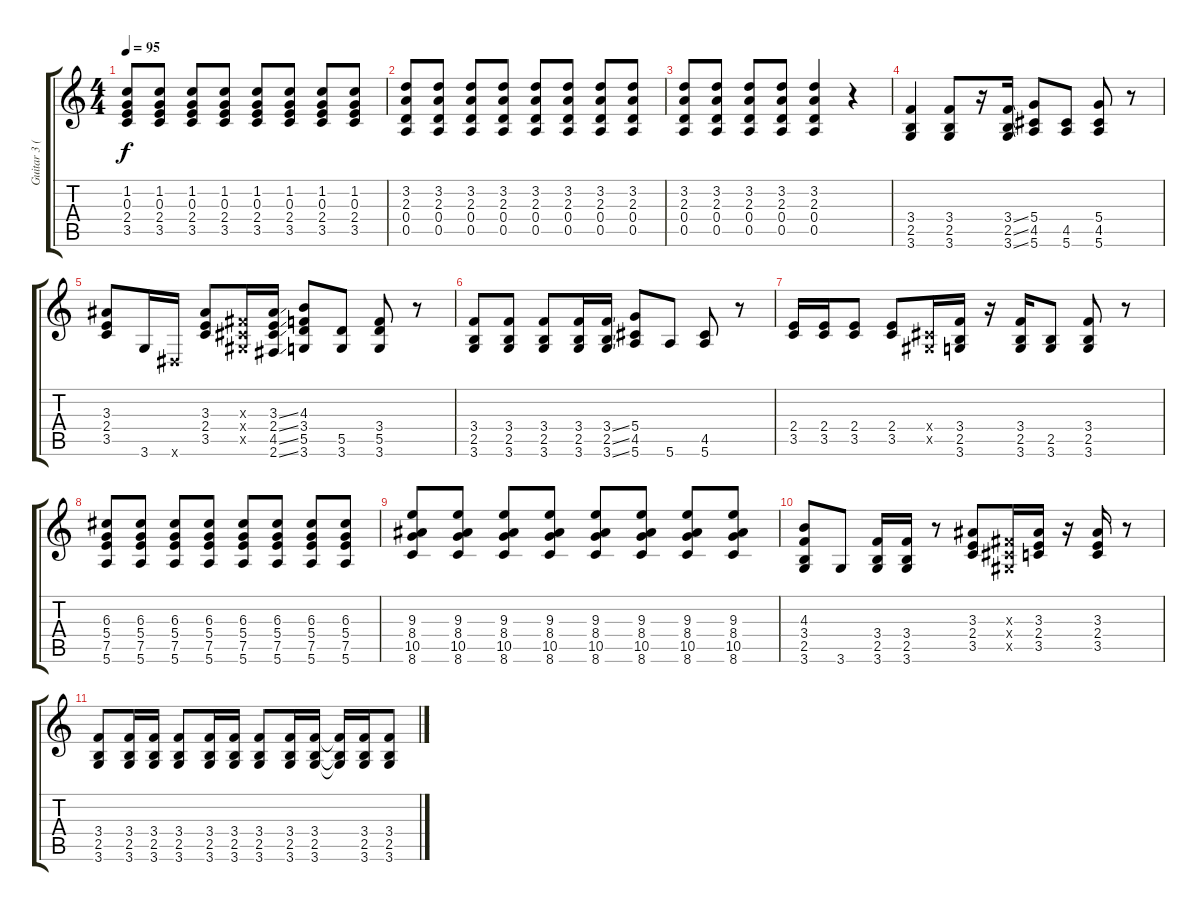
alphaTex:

\track ("Guitar 3 (w/ slight dist)" "Guitar 3 (") {instrument overdrivenguitar}
\staff {score tabs}
\tuning (E4 B3 G3 D3 A2 E2) {hide}
\ts (4 4)
\tempo 95
\clef g2
\ks c
(1.2 0.3 2.4 3.5).8{dy f} (1.2 0.3 2.4 3.5).8 (1.2 0.3 2.4 3.5).8 (1.2 0.3 2.4 3.5).8 (1.2 0.3 2.4 3.5).8 (1.2 0.3 2.4 3.5).8 (1.2 0.3 2.4 3.5).8 (1.2 0.3 2.4 3.5).8 |
(3.2 2.3 0.4 0.5).8 (3.2 2.3 0.4 0.5).8 (3.2 2.3 0.4 0.5).8 (3.2 2.3 0.4 0.5).8 (3.2 2.3 0.4 0.5).8 (3.2 2.3 0.4 0.5).8 (3.2 2.3 0.4 0.5).8 (3.2 2.3 0.4 0.5).8 |
(3.2 2.3 0.4 0.5).8 (3.2 2.3 0.4 0.5).8 (3.2 2.3 0.4 0.5).8 (3.2 2.3 0.4 0.5).8 (3.2 2.3 0.4 0.5).4 r.4 |
(3.4 2.5 3.6).4 (3.4 2.5 3.6).8 r.16 (3.4{ss} 2.5{ss} 3.6{ss}).16 (5.4 4.5 5.6).8 (4.5 5.6).8 (5.4 4.5 5.6).8 r.8 |
(3.3 2.4 3.5).8 3.6.16 -1.6{x}.16 (3.3 2.4 3.5).8 (-1.3{x} -1.4{x} -1.5{x}).16 (3.3{ss} 2.4{ss} 4.5{ss} 2.6{ss}).16 (4.3 3.4 5.5 3.6).8 (5.5 3.6).8 (3.4 5.5 3.6).8 r.8 |
(3.4 2.5 3.6).8 (3.4 2.5 3.6).8 (3.4 2.5 3.6).8 (3.4 2.5 3.6).16 (3.4{ss} 2.5{ss} 3.6{ss}).16 (5.4 4.5 5.6).8 5.6.8 (4.5 5.6).8 r.8 |
(2.4 3.5).16 (2.4 3.5).16 (2.4 3.5).8 (2.4 3.5).8 (-1.4{x} -1.5{x}).16 (3.4 2.5 3.6).16 r.16 (3.4 2.5 3.6).16 (2.5 3.6).8 (3.4 2.5 3.6).8 r.8 |
(6.3 5.4 7.5 5.6).8 (6.3 5.4 7.5 5.6).8 (6.3 5.4 7.5 5.6).8 (6.3 5.4 7.5 5.6).8 (6.3 5.4 7.5 5.6).8 (6.3 5.4 7.5 5.6).8 (6.3 5.4 7.5 5.6).8 (6.3 5.4 7.5 5.6).8 |
(9.3 8.4 10.5 8.6).8 (9.3 8.4 10.5 8.6).8 (9.3 8.4 10.5 8.6).8 (9.3 8.4 10.5 8.6).8 (9.3 8.4 10.5 8.6).8 (9.3 8.4 10.5 8.6).8 (9.3 8.4 10.5 8.6).8 (9.3 8.4 10.5 8.6).8 |
(4.3 3.4 2.5 3.6).8 3.6.8 (3.4 2.5 3.6).16 (3.4 2.5 3.6).16 r.8 (3.3 2.4 3.5).8 (-1.3{x} -1.4{x} -1.5{x}).16 (3.3 2.4 3.5).16 r.16 (3.3 2.4 3.5).16 r.8 |
(3.4 2.5 3.6).8 (3.4 2.5 3.6).16 (3.4 2.5 3.6).16 (3.4 2.5 3.6).8 (3.4 2.5 3.6).16 (3.4 2.5 3.6).16 (3.4 2.5 3.6).8 (3.4 2.5 3.6).16 (3.4 2.5 3.6).16 (3.4{t} 2.5{t} 3.6{t}).16 (3.4 2.5 3.6).16 (3.4 2.5 3.6).8
